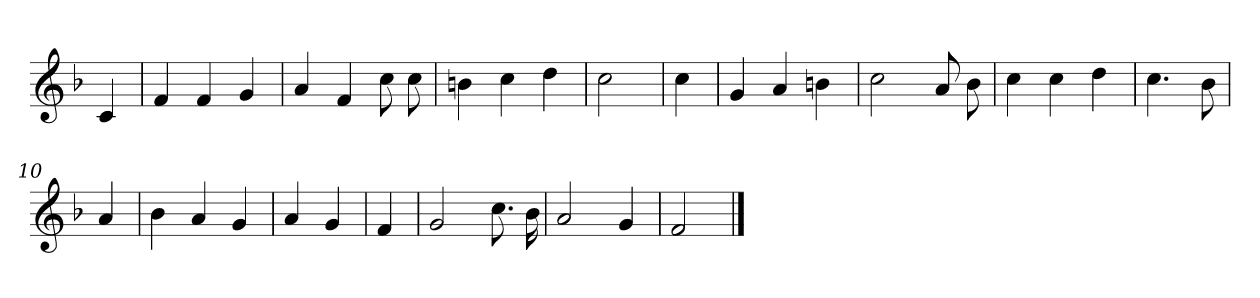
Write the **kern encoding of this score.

**kern
*part1
*staff1
*clefG2
*k[b-]
*F:
=
4c
=1
4f
4f
4g
=2
4a
4f
8cc
8cc
=3
4bn
4cc
4dd
=4
2cc
=5
4cc
=6
4g
4a
4bn
=7
2cc
8a
8b-
=8
4cc
4cc
4dd
=9
4.cc
8b-
=10
4a
=11
4b-
4a
4g
=12
4a
4g
=13
4f
=14
2g
8.cc
16b-
=15
2a
4g
=16
2f
==
*-
